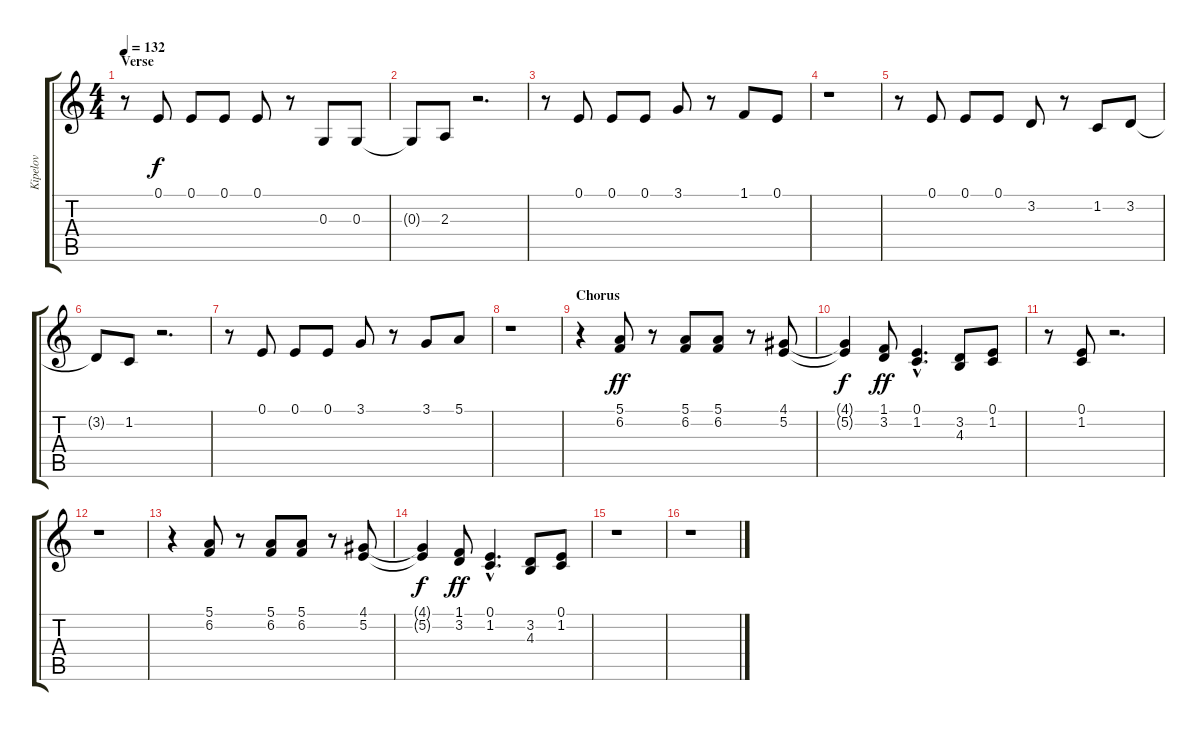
\track ("Kipelov" "Kipelov") {instrument altosax}
\staff {score tabs}
\tuning (E4 B3 G3 D3 A2 E2) {hide}
\ts (4 4)
\section ("" "Verse")
\tempo 132
\clef g2
\ks c
r.8{dy ff} 0.1.8{dy f} 0.1.8 0.1.8 0.1.8 r.8 0.3.8 0.3.8 |
0.3{t}.8 2.3.8 r.2{d} |
r.8 0.1.8 0.1.8 0.1.8 3.1.8 r.8 1.1.8 0.1.8 |
r.1 |
r.8 0.1.8 0.1.8 0.1.8 3.2.8 r.8 1.2.8 3.2.8 |
3.2{t}.8 1.2.8 r.2{d} |
r.8 0.1.8 0.1.8 0.1.8 3.1.8 r.8 3.1.8 5.1.8 |
r.1 |
\section ("" "Chorus")
r.4 (5.1 6.2).8{dy ff} r.8 (5.1 6.2).8 (5.1 6.2).8 r.8 (4.1 5.2).8 |
(4.1{t} 5.2{t}).4{dy f} (1.1 3.2).8{dy ff} (0.1{hac} 1.2{hac}).4{d} (3.2 4.3).8 (0.1 1.2).8 |
r.8 (0.1 1.2).8 r.2{d} |
r.1 |
r.4 (5.1 6.2).8 r.8 (5.1 6.2).8 (5.1 6.2).8 r.8 (4.1 5.2).8 |
(4.1{t} 5.2{t}).4{dy f} (1.1 3.2).8{dy ff} (0.1{hac} 1.2{hac}).4{d} (3.2 4.3).8 (0.1 1.2).8 |
r.1 |
r.1
